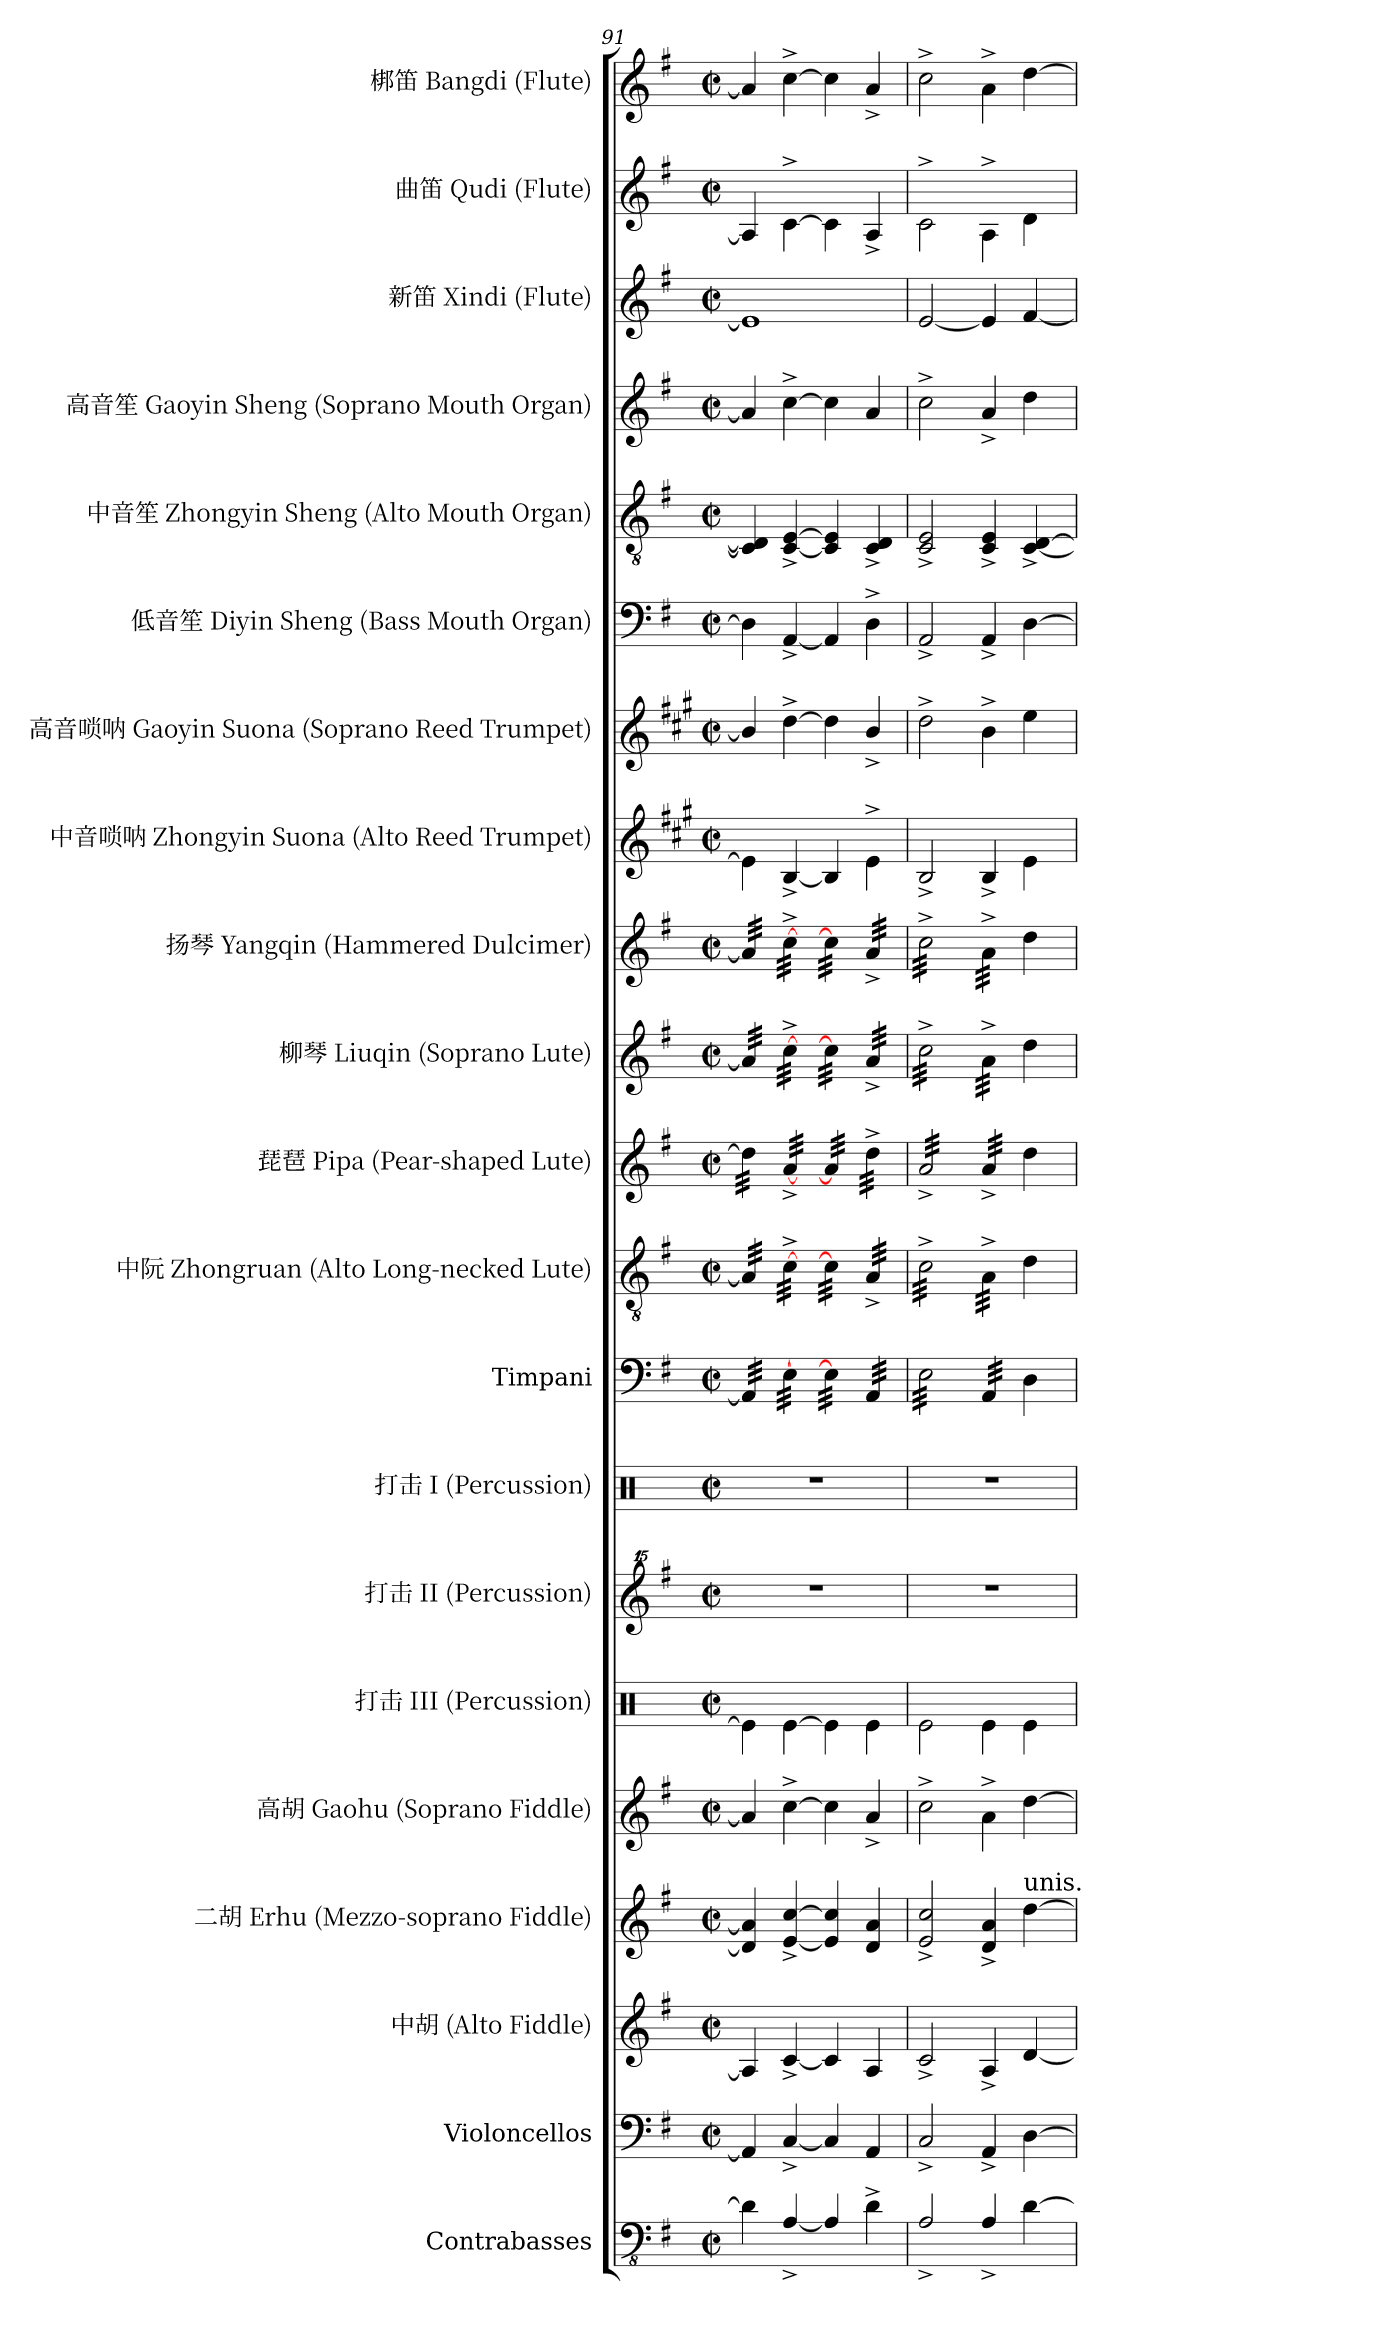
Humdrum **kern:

**kern	**kern	**kern	**kern	**kern	**kern	**kern	**kern	**kern	**kern	**kern	**kern	**kern	**kern	**kern	**kern	**kern	**kern	**kern	**kern	**kern
*part21	*part20	*part19	*part18	*part17	*part16	*part15	*part14	*part13	*part12	*part11	*part10	*part9	*part8	*part7	*part6	*part5	*part4	*part3	*part2	*part1
*staff21	*staff20	*staff19	*staff18	*staff17	*staff16	*staff15	*staff14	*staff13	*staff12	*staff11	*staff10	*staff9	*staff8	*staff7	*staff6	*staff5	*staff4	*staff3	*staff2	*staff1
*I"Contrabasses	*I"Violoncellos	*I"中胡 (Alto Fiddle)	*I"二胡 Erhu (Mezzo-soprano Fiddle)	*I"高胡 Gaohu (Soprano Fiddle)	*I"打击 III (Percussion)	*I"打击 II (Percussion)	*I"打击 I (Percussion)	*I"Timpani	*I"中阮 Zhongruan (Alto Long-necked Lute)	*I"琵琶 Pipa (Pear-shaped Lute)	*I"柳琴 Liuqin (Soprano Lute)	*I"扬琴 Yangqin  (Hammered Dulcimer)	*I"中音唢呐 Zhongyin Suona (Alto Reed Trumpet)	*I"高音唢呐 Gaoyin Suona (Soprano Reed Trumpet)	*I"低音笙 Diyin Sheng (Bass Mouth Organ)	*I"中音笙 Zhongyin Sheng (Alto Mouth Organ)	*I"高音笙 Gaoyin Sheng (Soprano Mouth Organ)	*I"新笛 Xindi (Flute)	*I"曲笛 Qudi (Flute)	*I"梆笛 Bangdi (Flute)
*I'Cbs.	*I'Vcs.	*	*	*	*I'打击 III	*I'打击 II	*I'打击 I	*I'Timp.	*	*	*	*	*	*	*	*	*	*	*	*
*clefFv4	*clefF4	*clefG2	*clefG2	*clefG2	*clefX	*clefG^^2	*clefX	*clefF4	*clefGv2	*clefG2	*clefG2	*clefG2	*clefG2	*clefG2	*clefF4	*clefGv2	*clefG2	*clefG2	*clefG2	*clefG2
*	*	*	*	*	*	*	*	*	*	*ITrd7c12	*	*	*ITrd1c2	*ITrd1c2	*	*	*	*	*	*
*k[f#]	*k[f#]	*k[f#]	*k[f#]	*k[f#]	*k[]	*k[f#]	*k[]	*k[f#]	*k[f#]	*k[f#]	*k[f#]	*k[f#]	*k[f#]	*k[f#]	*k[f#]	*k[f#]	*k[f#]	*k[f#]	*k[f#]	*k[f#]
*M2/2	*M2/2	*M2/2	*M2/2	*M2/2	*M2/2	*M2/2	*M2/2	*M2/2	*M2/2	*M2/2	*M2/2	*M2/2	*M2/2	*M2/2	*M2/2	*M2/2	*M2/2	*M2/2	*M2/2	*M2/2
*met(c|)	*met(c|)	*met(c|)	*met(c|)	*met(c|)	*met(c|)	*met(c|)	*met(c|)	*met(c|)	*met(c|)	*met(c|)	*met(c|)	*met(c|)	*met(c|)	*met(c|)	*met(c|)	*met(c|)	*met(c|)	*met(c|)	*met(c|)	*met(c|)
=91	=91	=91	=91	=91	=91	=91	=91	=91	=91	=91	=91	=91	=91	=91	=91	=91	=91	=91	=91	=91
*	*	*	*	*	*	*	*	*tremolo	*	*	*	*	*	*	*	*	*	*	*	*
*	*	*	*	*	*	*	*	*	*tremolo	*	*	*	*	*	*	*	*	*	*	*
*	*	*	*	*	*	*	*	*	*	*tremolo	*	*	*	*	*	*	*	*	*	*
*	*	*	*	*	*	*	*	*	*	*	*tremolo	*	*	*	*	*	*	*	*	*
*	*	*	*	*	*	*	*	*	*	*	*	*tremolo	*	*	*	*	*	*	*	*
4D\]	4AA/]	4A/]	4d/] 4a/]	4a/]	4Re\]	1r	1r	32AA/]LLL	32A/]LLL	32d\]LLL	32a/]LLL	32a/]LLL	4d\]	4a/]	4D\]	4C/] 4D/]	4a/]	1e]	4A/]	4a/]
.	.	.	.	.	.	.	.	32AA/	32A/	32d\	32a/	32a/	.	.	.	.	.	.	.	.
.	.	.	.	.	.	.	.	32AA/	32A/	32d\	32a/	32a/	.	.	.	.	.	.	.	.
.	.	.	.	.	.	.	.	32AA/	32A/	32d\	32a/	32a/	.	.	.	.	.	.	.	.
.	.	.	.	.	.	.	.	32AA/	32A/	32d\	32a/	32a/	.	.	.	.	.	.	.	.
.	.	.	.	.	.	.	.	32AA/	32A/	32d\	32a/	32a/	.	.	.	.	.	.	.	.
.	.	.	.	.	.	.	.	32AA/	32A/	32d\	32a/	32a/	.	.	.	.	.	.	.	.
.	.	.	.	.	.	.	.	32AA/JJJ	32A/JJJ	32d\JJJ	32a/JJJ	32a/JJJ	.	.	.	.	.	.	.	.
[4AA^/	[4C^/	[4c^/	[4e/^ [4cc/^	[4cc^\	[4Re\	.	.	[32E\LLL	[32c^\LLL	[32A^/LLL	[32cc^\LLL	[32cc^\LLL	[4A^/	[4cc^\	[4AA^/	[4C/^ [4E/^	[4cc^\	.	[4c^\	[4cc^\
.	.	.	.	.	.	.	.	32E\	32c^\	32A^/	32cc^\	32cc^\	.	.	.	.	.	.	.	.
.	.	.	.	.	.	.	.	32E\	32c^\	32A^/	32cc^\	32cc^\	.	.	.	.	.	.	.	.
.	.	.	.	.	.	.	.	32E\	32c^\	32A^/	32cc^\	32cc^\	.	.	.	.	.	.	.	.
.	.	.	.	.	.	.	.	32E\	32c^\	32A^/	32cc^\	32cc^\	.	.	.	.	.	.	.	.
.	.	.	.	.	.	.	.	32E\	32c^\	32A^/	32cc^\	32cc^\	.	.	.	.	.	.	.	.
.	.	.	.	.	.	.	.	32E\	32c^\	32A^/	32cc^\	32cc^\	.	.	.	.	.	.	.	.
.	.	.	.	.	.	.	.	32E\JJJ	32c^\JJJ	32A^/JJJ	32cc^\JJJ	32cc^\JJJ	.	.	.	.	.	.	.	.
4AA/]	4C/]	4c/]	4e/] 4cc/]	4cc\]	4Re\]	.	.	32E\]LLL	32c\]LLL	32A/]LLL	32cc\]LLL	32cc\]LLL	4A/]	4cc\]	4AA/]	4C/] 4E/]	4cc\]	.	4c\]	4cc\]
.	.	.	.	.	.	.	.	32E\	32c\	32A/	32cc\	32cc\	.	.	.	.	.	.	.	.
.	.	.	.	.	.	.	.	32E\	32c\	32A/	32cc\	32cc\	.	.	.	.	.	.	.	.
.	.	.	.	.	.	.	.	32E\	32c\	32A/	32cc\	32cc\	.	.	.	.	.	.	.	.
.	.	.	.	.	.	.	.	32E\	32c\	32A/	32cc\	32cc\	.	.	.	.	.	.	.	.
.	.	.	.	.	.	.	.	32E\	32c\	32A/	32cc\	32cc\	.	.	.	.	.	.	.	.
.	.	.	.	.	.	.	.	32E\	32c\	32A/	32cc\	32cc\	.	.	.	.	.	.	.	.
.	.	.	.	.	.	.	.	32E\JJJ	32c\JJJ	32A/JJJ	32cc\JJJ	32cc\JJJ	.	.	.	.	.	.	.	.
4D^\	4AA/	4A/	4d/ 4a/	4a^/	4Re\	.	.	32AA/LLL	32A^/LLL	32d^\LLL	32a^/LLL	32a^/LLL	4d^\	4a^/	4D^\	4C/^ 4D/^	4a/	.	4A^/	4a^/
.	.	.	.	.	.	.	.	32AA/	32A^/	32d^\	32a^/	32a^/	.	.	.	.	.	.	.	.
.	.	.	.	.	.	.	.	32AA/	32A^/	32d^\	32a^/	32a^/	.	.	.	.	.	.	.	.
.	.	.	.	.	.	.	.	32AA/	32A^/	32d^\	32a^/	32a^/	.	.	.	.	.	.	.	.
.	.	.	.	.	.	.	.	32AA/	32A^/	32d^\	32a^/	32a^/	.	.	.	.	.	.	.	.
.	.	.	.	.	.	.	.	32AA/	32A^/	32d^\	32a^/	32a^/	.	.	.	.	.	.	.	.
.	.	.	.	.	.	.	.	32AA/	32A^/	32d^\	32a^/	32a^/	.	.	.	.	.	.	.	.
.	.	.	.	.	.	.	.	32AA/JJJ	32A^/JJJ	32d^\JJJ	32a^/JJJ	32a^/JJJ	.	.	.	.	.	.	.	.
=92	=92	=92	=92	=92	=92	=92	=92	=92	=92	=92	=92	=92	=92	=92	=92	=92	=92	=92	=92	=92
2AA^/	2C^/	2c^/	2e/^ 2cc/^	2cc^\	2Re\	1r	1r	32E\LLL	32c^\LLL	32A^/LLL	32cc^\LLL	32cc^\LLL	2A^/	2cc^\	2AA^/	2C/^ 2E/^	2cc^\	[2e/	2c^\	2cc^\
.	.	.	.	.	.	.	.	32E\	32c^\	32A^/	32cc^\	32cc^\	.	.	.	.	.	.	.	.
.	.	.	.	.	.	.	.	32E\	32c^\	32A^/	32cc^\	32cc^\	.	.	.	.	.	.	.	.
.	.	.	.	.	.	.	.	32E\	32c^\	32A^/	32cc^\	32cc^\	.	.	.	.	.	.	.	.
.	.	.	.	.	.	.	.	32E\	32c^\	32A^/	32cc^\	32cc^\	.	.	.	.	.	.	.	.
.	.	.	.	.	.	.	.	32E\	32c^\	32A^/	32cc^\	32cc^\	.	.	.	.	.	.	.	.
.	.	.	.	.	.	.	.	32E\	32c^\	32A^/	32cc^\	32cc^\	.	.	.	.	.	.	.	.
.	.	.	.	.	.	.	.	32E\	32c^\	32A^/	32cc^\	32cc^\	.	.	.	.	.	.	.	.
.	.	.	.	.	.	.	.	32E\	32c^\	32A^/	32cc^\	32cc^\	.	.	.	.	.	.	.	.
.	.	.	.	.	.	.	.	32E\	32c^\	32A^/	32cc^\	32cc^\	.	.	.	.	.	.	.	.
.	.	.	.	.	.	.	.	32E\	32c^\	32A^/	32cc^\	32cc^\	.	.	.	.	.	.	.	.
.	.	.	.	.	.	.	.	32E\	32c^\	32A^/	32cc^\	32cc^\	.	.	.	.	.	.	.	.
.	.	.	.	.	.	.	.	32E\	32c^\	32A^/	32cc^\	32cc^\	.	.	.	.	.	.	.	.
.	.	.	.	.	.	.	.	32E\	32c^\	32A^/	32cc^\	32cc^\	.	.	.	.	.	.	.	.
.	.	.	.	.	.	.	.	32E\	32c^\	32A^/	32cc^\	32cc^\	.	.	.	.	.	.	.	.
.	.	.	.	.	.	.	.	32E\JJJ	32c^\JJJ	32A^/JJJ	32cc^\JJJ	32cc^\JJJ	.	.	.	.	.	.	.	.
4AA^/	4AA^/	4A^/	4d/^ 4a/^	4a^\	4Re\	.	.	32AA/LLL	32A^\LLL	32A^/LLL	32a^\LLL	32a^\LLL	4A^/	4a^\	4AA^/	4C/^ 4E/^	4a^/	4e/]	4A^\	4a^\
.	.	.	.	.	.	.	.	32AA/	32A^\	32A^/	32a^\	32a^\	.	.	.	.	.	.	.	.
.	.	.	.	.	.	.	.	32AA/	32A^\	32A^/	32a^\	32a^\	.	.	.	.	.	.	.	.
.	.	.	.	.	.	.	.	32AA/	32A^\	32A^/	32a^\	32a^\	.	.	.	.	.	.	.	.
.	.	.	.	.	.	.	.	32AA/	32A^\	32A^/	32a^\	32a^\	.	.	.	.	.	.	.	.
.	.	.	.	.	.	.	.	32AA/	32A^\	32A^/	32a^\	32a^\	.	.	.	.	.	.	.	.
.	.	.	.	.	.	.	.	32AA/	32A^\	32A^/	32a^\	32a^\	.	.	.	.	.	.	.	.
.	.	.	.	.	.	.	.	32AA/JJJ	32A^\JJJ	32A^/JJJ	32a^\JJJ	32a^\JJJ	.	.	.	.	.	.	.	.
*	*	*	*	*	*	*	*	*	*	*	*	*Xtremolo	*	*	*	*	*	*	*	*
*	*	*	*	*	*	*	*	*	*	*	*Xtremolo	*	*	*	*	*	*	*	*	*
*	*	*	*	*	*	*	*	*	*	*Xtremolo	*	*	*	*	*	*	*	*	*	*
*	*	*	*	*	*	*	*	*	*Xtremolo	*	*	*	*	*	*	*	*	*	*	*
*	*	*	*	*	*	*	*	*Xtremolo	*	*	*	*	*	*	*	*	*	*	*	*
!	!	!	!LO:TX:a:t=unis.	!	!	!	!	!	!	!	!	!	!	!	!	!	!	!	!	!
[4D\	[4D\	[4d/	[4dd\	[4dd\	4Re\	.	.	4D\	4d\	4d\	4dd\	4dd\	4d\	4dd\	[4D\	[4C/^ [4D/^	4dd\	[4f#/	4d\	[4dd\
=	=	=	=	=	=	=	=	=	=	=	=	=	=	=	=	=	=	=	=	=
*-	*-	*-	*-	*-	*-	*-	*-	*-	*-	*-	*-	*-	*-	*-	*-	*-	*-	*-	*-	*-
